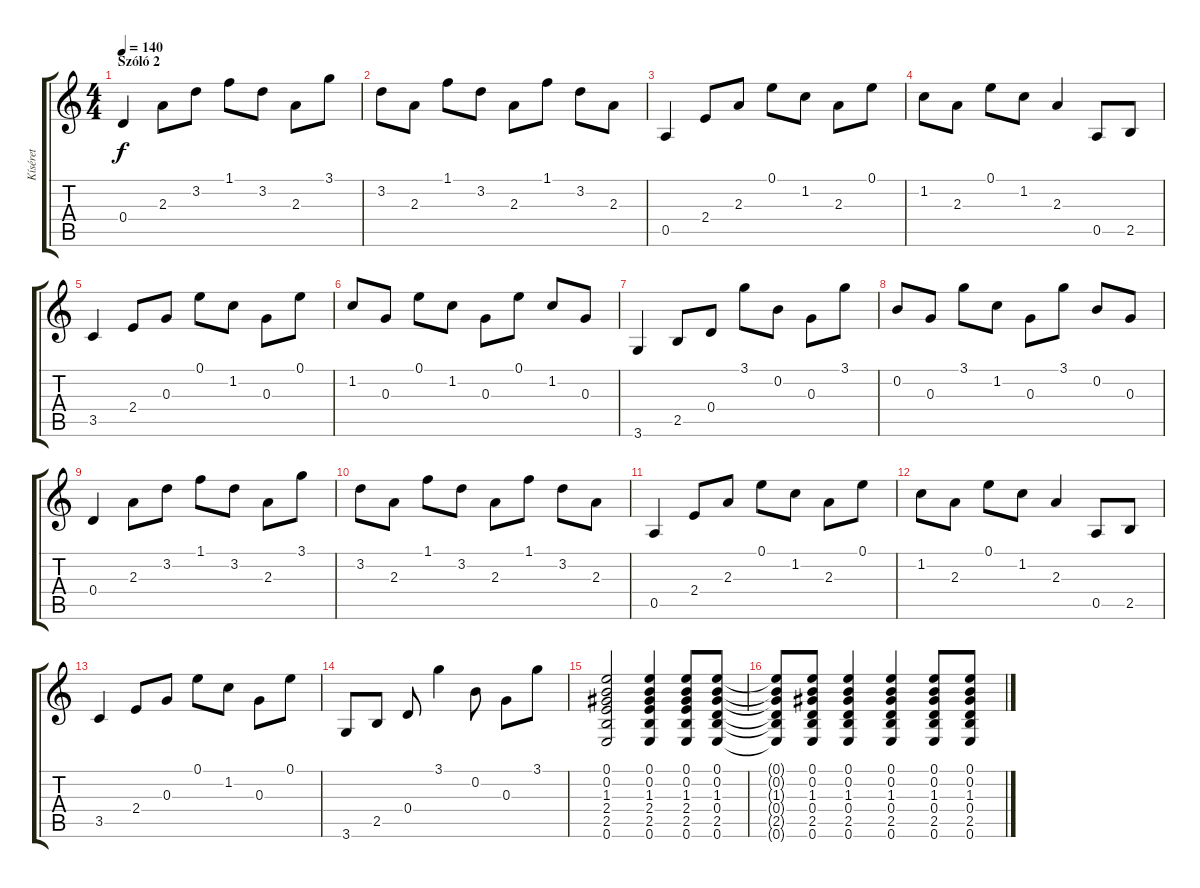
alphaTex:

\track ("Kíséret" "Kíséret") {instrument acousticguitarsteel}
\staff {score tabs}
\tuning (E4 B3 G3 D3 A2 E2) {hide}
\ts (4 4)
\section ("" "Szóló 2")
\tempo 140
\clef g2
\ks c
0.4.4{dy f} 2.3.8 3.2.8 1.1.8 3.2.8 2.3.8 3.1.8 |
3.2.8 2.3.8 1.1.8 3.2.8 2.3.8 1.1.8 3.2.8 2.3.8 |
0.5.4 2.4.8 2.3.8 0.1.8 1.2.8 2.3.8 0.1.8 |
1.2.8 2.3.8 0.1.8 1.2.8 2.3.4 0.5.8 2.5.8 |
3.5.4 2.4.8 0.3.8 0.1.8 1.2.8 0.3.8 0.1.8 |
1.2.8 0.3.8 0.1.8 1.2.8 0.3.8 0.1.8 1.2.8 0.3.8 |
3.6.4 2.5.8 0.4.8 3.1.8 0.2.8 0.3.8 3.1.8 |
0.2.8 0.3.8 3.1.8 1.2.8 0.3.8 3.1.8 0.2.8 0.3.8 |
0.4.4 2.3.8 3.2.8 1.1.8 3.2.8 2.3.8 3.1.8 |
3.2.8 2.3.8 1.1.8 3.2.8 2.3.8 1.1.8 3.2.8 2.3.8 |
0.5.4 2.4.8 2.3.8 0.1.8 1.2.8 2.3.8 0.1.8 |
1.2.8 2.3.8 0.1.8 1.2.8 2.3.4 0.5.8 2.5.8 |
3.5.4 2.4.8 0.3.8 0.1.8 1.2.8 0.3.8 0.1.8 |
3.6.8 2.5.8 0.4.8 3.1.4 0.2.8 0.3.8 3.1.8 |
(0.1 0.2 1.3 2.4 2.5 0.6).2 (0.1 0.2 1.3 2.4 2.5 0.6).4 (0.1 0.2 1.3 2.4 2.5 0.6).8 (0.1 0.2 1.3 0.4 2.5 0.6).8 |
(0.1{t} 0.2{t} 1.3{t} 0.4{t} 2.5{t} 0.6{t}).8 (0.1 0.2 1.3 0.4 2.5 0.6).8 (0.1 0.2 1.3 0.4 2.5 0.6).4 (0.1 0.2 1.3 0.4 2.5 0.6).4 (0.1 0.2 1.3 0.4 2.5 0.6).8 (0.1 0.2 1.3 0.4 2.5 0.6).8
